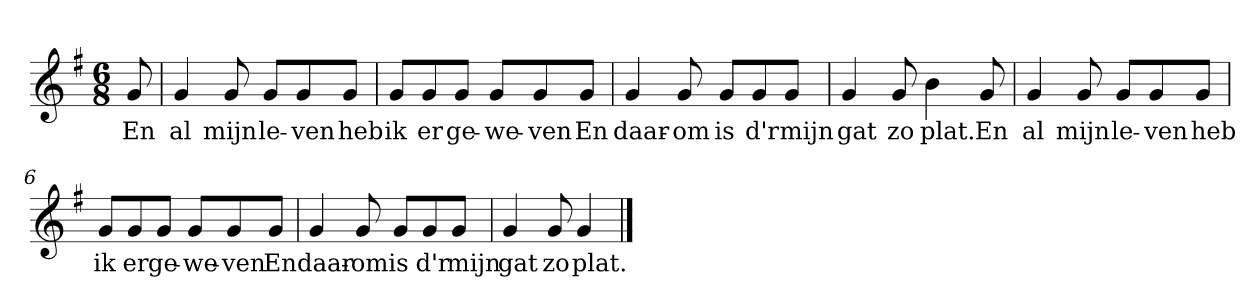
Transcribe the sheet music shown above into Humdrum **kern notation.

**kern	**text
*part1	*part1
*staff1	*staff1
*clefG2	*
*k[f#]	*
*G:	*
*M6/8	*
*MM120	*
=	=
8g	En
=1	=1
4g	al
8g	mijn
8g/L	le-
8g/	-ven
8g/J	heb
=2	=2
8g/L	ik
8g/	er
8g/J	ge-
8g/L	-we-
8g/	-ven
8g/J	En
=3	=3
4g	daar-
8g	-om
8g/L	is
8g/	d'r
8g/J	mijn
=4	=4
4g	gat
8g	zo
4b	plat.
8g	En
=5	=5
4g	al
8g	mijn
8g/L	le-
8g/	-ven
8g/J	heb
=6	=6
8g/L	ik
8g/	er
8g/J	ge-
8g/L	-we-
8g/	-ven
8g/J	En
=7	=7
4g	daar-
8g	-om
8g/L	is
8g/	d'r
8g/J	mijn
=8	=8
4g	gat
8g	zo
4g	plat.
==	==
*-	*-
